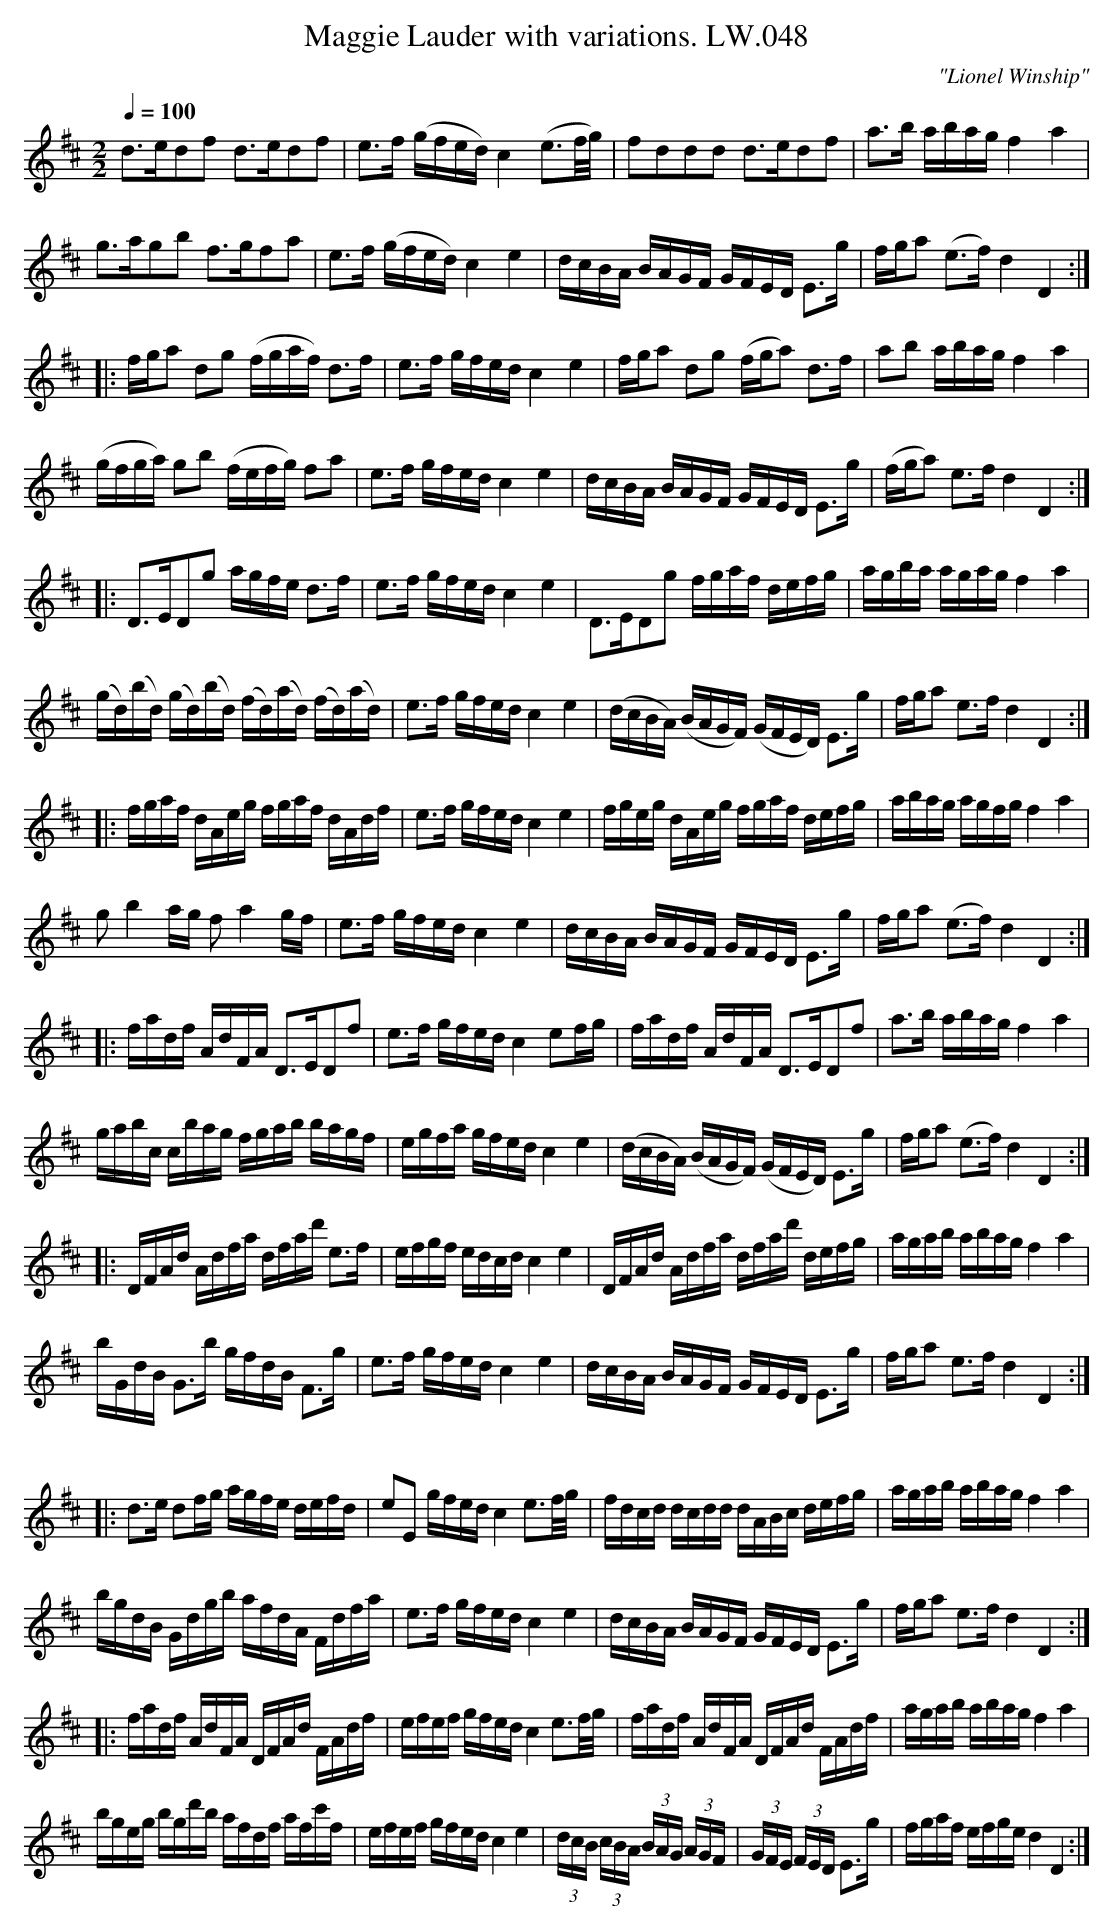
X:1
T:Maggie Lauder with variations. LW.048
M:2/2
Q:1/4=100
L:1/16
C:"Lionel Winship"
K:D
d3ed2f2 d3ed2f2 | e3f (gfed) c4 (e3f/g/) | f2d2d2d2 d3ed2f2 | a3b abag f4a4 |
g3ag2b2 f3gf2a2 | e3f (gfed) c4e4 | dcBA BAGF GFED E3g | fga2 (e3f) d4D4:|
|: fga2 d2g2 (fgaf) d2>f2 | e2>f2 gfed c4e4 | fga2 d2g2 (fga2) d3f | a2b2 abag f4a4 |
(gfga) g2b2 (fefg) f2a2 | e3f gfed c4e4 | dcBA BAGF GFED E3g | (fga2) e3f d4D4:|
|: D3ED2g2 agfe d3f | e3f gfed c4e4 | D3ED2g2 fgaf defg | agba agag f4a4 |
(gd)(bd) (gd)(bd) (fd)(ad) (fd)(ad) | e3f gfed c4e4 | (dcBA) (BAGF) (GFED) E3g | fga2 e3f d4D4:|
|: fgaf dAeg fgaf dAdf | e3f gfed c4e4 | fgeg dAeg fgaf defg | abag agfg f4a4 |
g2b4 ag f2 a4 gf | e3f gfed c4 e4 | dcBA BAGF GFED E3g | fga2 (e3f) d4D4:|
|: fadf AdFA D3ED2f2 | e3f gfed c4 e2fg | fadf AdFA D3ED2f2 | a3b abag f4a4 |
gabc  cbag fgab bagf | egfa gfed c4e4 | (dcBA) (BAGF) (GFED) E3g | fga2 (e3f) d4D4:|
|: DFAd Adfa dfad' e3f | efgf edcd c4e4 | DFAd Adfa dfad' defg | agab abag f4a4 |
bGdB G3b gfdB F3g | e3f gfed c4e4 | dcBA BAGF GFED E3g | fga2 e3f d4D4:|
|: d3e d2fg agfe defd | e2E2 gfed c4 e3f/g/ | fdcd dcdd dABc defg |agab abag f4a4 |
bgdB Gdgb afdA Fdfa | e3f gfed c4e4 | dcBA BAGF GFED E3g | fga2 e3f d4D4:|
|: fadf AdFA DFAd FAdf | efef gfed c4 e3f/g/ | fadf AdFA DFAd FAdf | agab abag f4a4 |
bgeg bgd'b afdf afc'f | efef gfed c4e4 |  (3dcB (3cBA (3BAG (3AGF | (3GFE (3FED E3g | fgaf efge d4 D4:|
